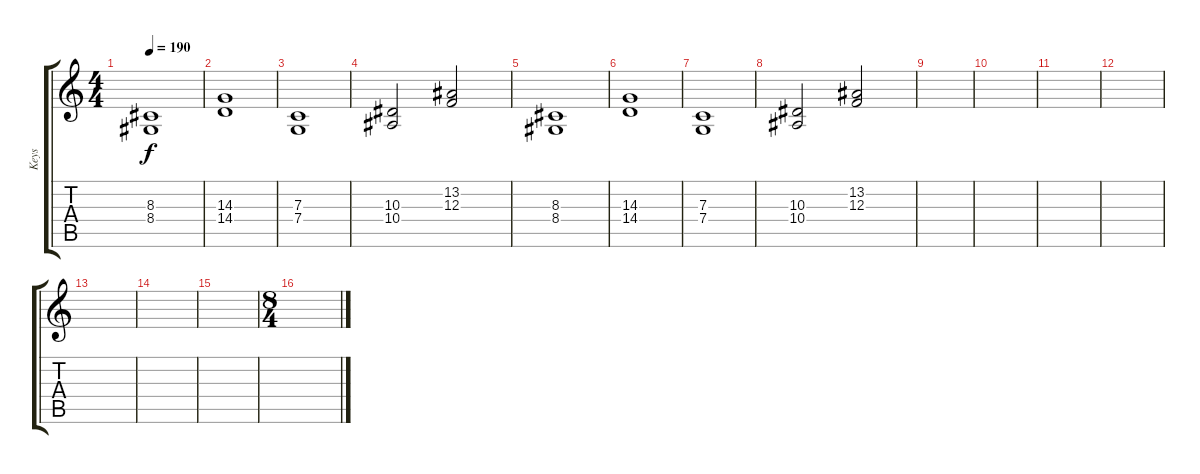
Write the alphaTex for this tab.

\track ("Keys" "Keys") {instrument stringensemble1}
\staff {score tabs}
\tuning (D4 A3 F3 C3 G2 C2) {hide}
\ts (4 4)
\tempo 190
\clef g2
\ks c
(8.3 8.4).1{dy f} |
(14.3 14.4).1 |
(7.3 7.4).1 |
(10.3 10.4).2 (13.2 12.3).2 |
(8.3 8.4).1 |
(14.3 14.4).1 |
(7.3 7.4).1 |
(10.3 10.4).2 (13.2 12.3).2 |
|
|
|
|
|
|
|
\ts (8 4)
